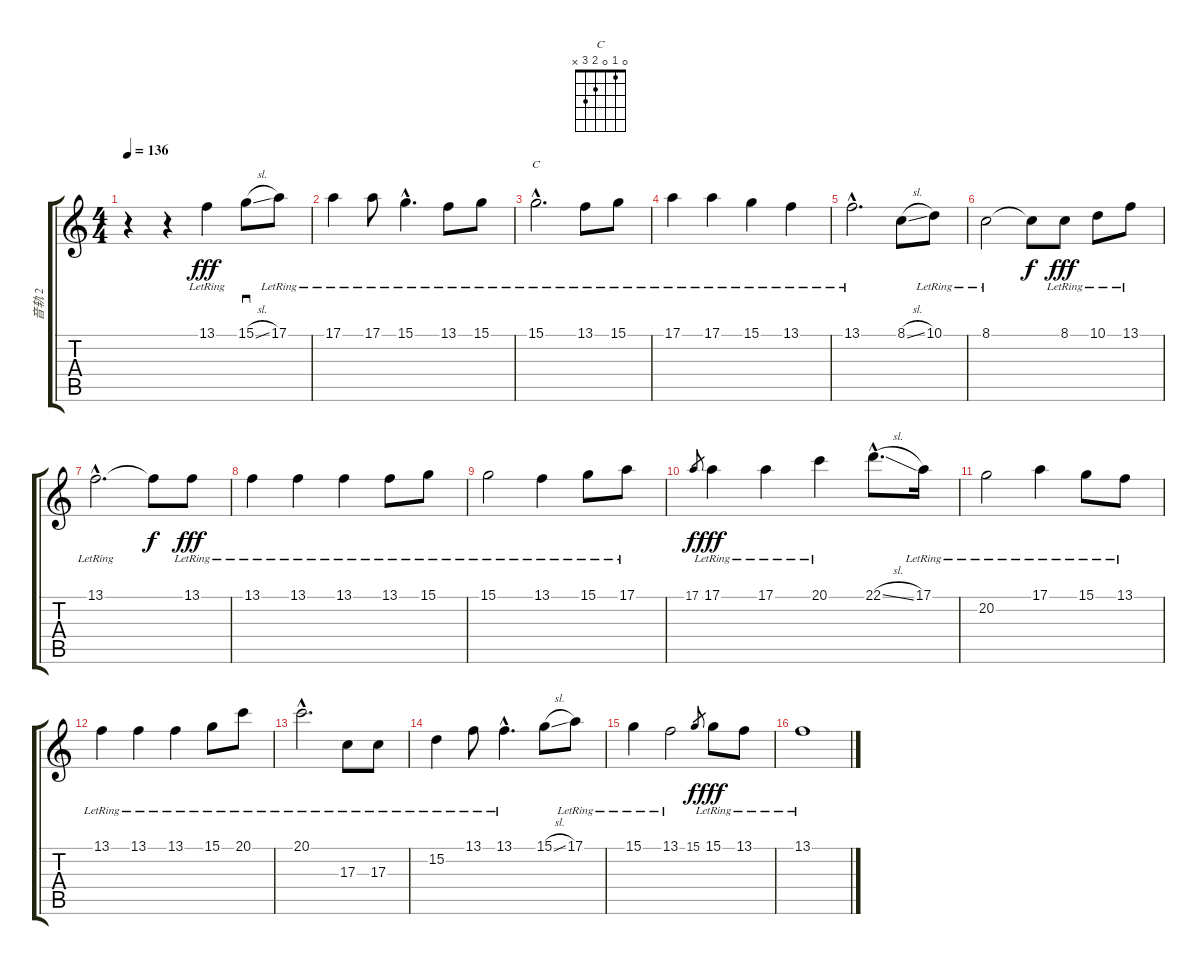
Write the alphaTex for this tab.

\track ("音轨 2" "音轨 2") {instrument brightacousticpiano}
\staff {score tabs}
\tuning (E4 B3 G3 D3 A2 E2) {hide}
\chord ("C" 0 1 0 2 3 x)
\ts (4 4)
\tempo 136
\clef g2
\ks c
r.4{dy fff instrument brightacousticpiano} r.4 13.1{lr}.4 15.1{sl}.8{sd} 17.1{lr}.8 |
17.1{lr}.4 17.1{lr}.8 15.1{hac lr}.4{d} 13.1{lr}.8 15.1{lr}.8 |
15.1{hac lr}.2{d ch "C"} 13.1{lr}.8 15.1{lr}.8 |
17.1{lr}.4 17.1{lr}.4 15.1{lr}.4 13.1{lr}.4 |
13.1{hac lr}.2{d} 8.1{sl}.8 10.1{lr}.8 |
8.1{lr}.2 8.1{t}.8{dy f} 8.1{lr}.8{dy fff} 10.1{lr}.8 13.1{lr}.8 |
13.1{hac lr}.2{d} 13.1{t}.8{dy f} 13.1{lr}.8{dy fff} |
13.1{lr}.4 13.1{lr}.4 13.1{lr}.4 13.1{lr}.8 15.1{lr}.8 |
15.1{lr}.2 13.1{lr}.4 15.1{lr}.8 17.1{lr}.8 |
17.1.8{gr dy f} 17.1{lr}.4{dy fff} 17.1{lr}.4 20.1{lr}.4 22.1{sl hac}.8{d} 17.1{lr}.16 |
20.2{lr}.2 17.1{lr}.4 15.1{lr}.8 13.1{lr}.8 |
13.1{lr}.4 13.1{lr}.4 13.1{lr}.4 15.1{lr}.8 20.1{lr}.8 |
20.1{hac lr}.2{d} 17.3{lr}.8 17.3{lr}.8 |
15.2{lr}.4 13.1{lr}.8 13.1{hac lr}.4{d} 15.1{sl}.8 17.1{lr}.8 |
15.1{lr}.4 13.1{lr}.2 15.1.8{gr dy f} 15.1{lr}.8{dy fff} 13.1{lr}.8 |
13.1{lr}.1
